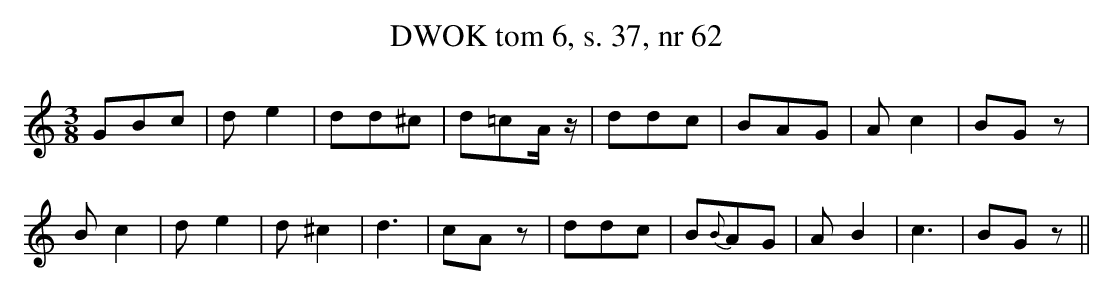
X:1
T:DWOK tom 6, s. 37, nr 62
L:1/16
M:3/8
K:C
G2B2c2|d2e4|d2d2^c2|d2=c2Az|d2d2c2|B2A2G2|A2c4|B2G2z2|
B2c4|d2e4|d2^c4|d6|c2A2z2|d2d2c2|B2{B}A2G2|A2B4|c6|B2G2z2||
